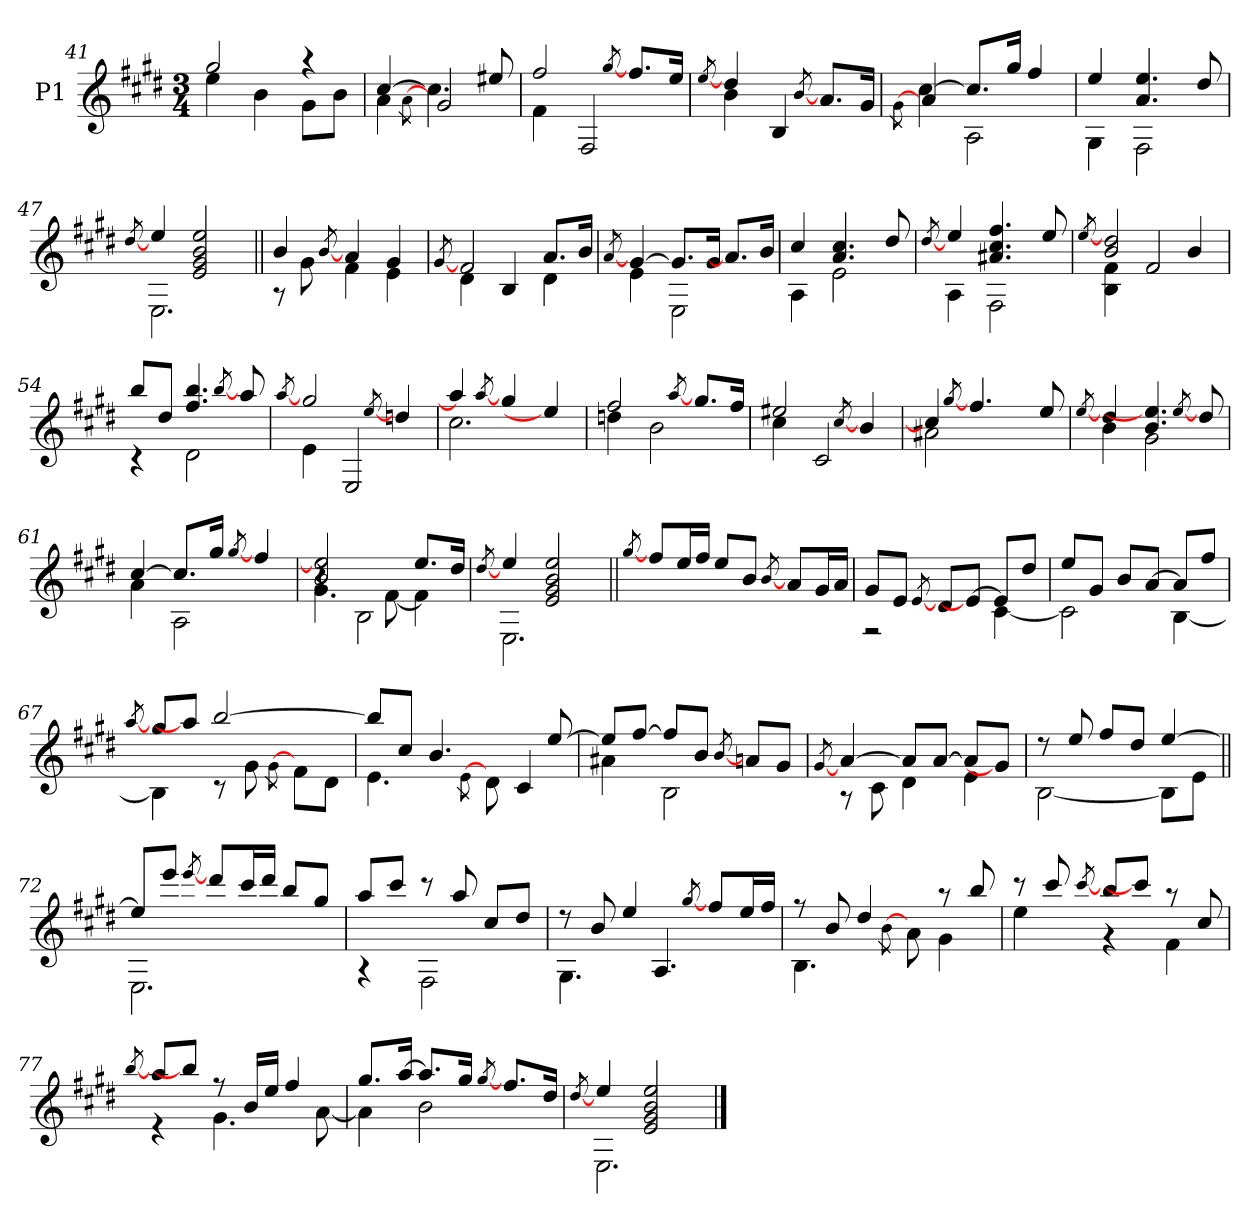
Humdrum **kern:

**kern
*part1
*staff1
*I"P1
*clefG2
*ITrd7c12
*k[f#c#g#d#]
*E:
*M3/4
=41
*^
2g#i/	4ei\
.	4Bi\
4r	8G#i\L
.	8Bi\J
=42	=42
[4c#i/	4Ai\
.	[8qAi\
4.c#i\]	2G#i/
8e#Xi/	.
=43	=43
2f#i/	4F#i\
.	2FF#i/
[8qg#i/	.
8.f#i/L	.
16ei/Jk	.
=44	=44
[8qei/	.
4d#i/	4Bi\
4ryy	4BBi/
[8qBi/	.
8.Ai/L	4ryy
16G#i/Jk	.
=45	=45
.	[8qG#i\
[4c#i\	4Ai/
8.c#i/L]	2AAi\
16g#i/Jk	.
4f#i/	.
!!LO:LB:g=z	!!
=46	=46
4ei/	4GG#i\
4.Ai/ 4.ei	2FF#i\
8d#i/	.
=47	=47
[8qd#i/	.
4ei/	2.EEi\
2Ei/ 2G#i 2Bi 2ei	.
=48||	=48||
4Bi/	8r
.	8G#i\
[8qBi/	.
4Ai/	4F#i\
4G#i/	4Ei\
=49	=49
[8qG#i/	.
2F#i/	4D#i\
.	4BBi/
8.Ai/L	4D#i\
16Bi/Jk	.
=50	=50
[8qAi/	.
4G#i/_	4Ei\
8.G#i/L]	2EEi\
16G#i/Jk	.
8.Ai/L]	.
16Bi/Jk	.
=51	=51
4c#i/	4AAi\
4.Ai/ 4.c#i	2Ei\
8d#i/	.
=52	=52
[8qd#i/	.
4ei/	4AAi\
4.A#Xi/ 4.c#i 4.f#i	2FF#i\
8ei/	.
=53	=53
[8qei/	.
2Bi/ 2d#i]	4BBi\ 4F#i
.	2F#i/
4Bi/	.
!!LO:LB:g=z	!!
=54	=54
8bi/L	4r
8d#i/J	.
4.f#i/ 4.bi	2D#i\
[8qbi/	.
8ai/	.
=55	=55
[8qai/	.
2g#i/	4Ei\
.	2EEi/
[8qei/	.
4dni/	.
=56	=56
4ai/]	2.c#i\
[8qai/	.
4g#i/	.
4ei/]	.
=57	=57
2f#i/	4dni\
.	2Bi\
[8qai/	.
8.g#i/L	.
16f#i/Jk	.
=58	=58
2e#Xi/	4c#i\
.	2C#i/
[8qc#i/	.
4Bi/	.
=59	=59
4c#i/]	2A#Xi\
[8qg#i/	.
4.f#i/	.
.	4ryy
8ei/	.
=60	=60
[8qei/	.
4d#i/	4Bi\
4.Bi/ 4.ei]	2G#i\
[8qei/	.
8d#i/	.
=61	=61
[4c#i/	4Ai\
8.c#i/L]	2AAi\
16g#i/Jk	.
[8qg#i/	.
4f#i/	.
!!LO:LB:g=z	!!
=62	=62
*	*^
2Bi/ 2ei]	4.G#i\	4r
.	.	2BBi\
.	[8F#i\	.
8.ei/L	4F#i\]	.
16d#i/Jk	.	.
*v	*v	*v
=63
[8qd#i/
*^
4ei/	2.EEi\
2Ei/ 2G#i 2Bi 2ei	.
*v	*v
=64||
[8qg#i/
8f#i/L
16ei/L
16f#i/JJ
8ei/L
8Bi/J
[8qBi/
8Ai/L
16G#i/L
16Ai/JJ
=65
*^
8G#i/L	2r
8Ei/J	.
[8qEi/	.
8D#i/L	.
8Ei/J_	.
8Ei/L]	[4C#i\
8d#i/J	.
=66	=66
8ei/L	2C#i\]
8G#i/J	.
8Bi/L	.
[8Ai/J	.
8Ai/L]	[4BBi\
8f#i/J	.
=67	=67
[8qai/	.
8g#i/L	4BBi\]
8ai/J]	.
[2bi/	8r
.	8G#i\
.	[8qG#i\
.	8F#i\L
.	8D#i\J
!!LO:LB:g=z	!!
=68	=68
8bi/L]	4.Ei\
8c#i/J	.
4.Bi/	.
.	[8qEi\
.	8D#i\
.	4C#i/
[8ei/	.
=69	=69
8ei/L]	4A#Xi\
[8f#i/J	.
8f#i/L]	2BBi\
8Bi/J	.
[8qBi/	.
8Ani/L	.
8G#i/J	.
=70	=70
[8qG#i/	.
[4Ai/	8r
.	8C#i\
8Ai/L]	4D#i\
[8Ai/J	.
8Ai/L]	4Ei\
8G#i/J]	.
=71	=71
8r	[2BBi\
8ei/	.
8f#i/L	.
8d#i/J	.
[4ei/	8BBi\L]
.	8Ei\J
=72||	=72||
8ei/L]	2.EEi\
8eei/J	.
[8qeei/	.
8dd#i/L	.
16cc#i/L	.
16dd#i/JJ	.
8bi/L	.
8g#i/J	.
=73	=73
8ai/L	4r
8cc#i/J	.
8r	2FF#i\
8ai/	.
8c#i/L	.
8d#i/J	.
!!LO:LB:g=z	!!
=74	=74
8r	4.GG#i\
8Bi/	.
4ei/	.
.	4.AAi/
[8qg#i/	.
8f#i/L	.
16ei/L	.
16f#i/JJ	.
=75	=75
8r	4.BBi\
8Bi/	.
4d#i/	.
.	[8qBi\
.	8Ai\
8r	4G#i\
8bi/	.
=76	=76
8r	4ei\
8cc#i/	.
[8qcc#i/	.
8bi/L	4r
8cc#i/J]	.
8r	4F#i\
8c#i/	.
=77	=77
[8qbi/	.
8ai/L	4r
8bi/J]	.
8r	4.G#i\
16Bi/LL	.
16ei/JJ	.
4f#i/	.
.	[8Ai\
=78	=78
8.g#i/L	4Ai\]
[16ai/Jk	.
8.ai/L]	2Bi\
16g#i/Jk	.
[8qg#i/	.
8.f#i/L	.
16d#i/Jk	.
=79	=79
[8qd#i/	.
4ei/	2.EEi\
2Ei/ 2G#i 2Bi 2ei	.
*v	*v
==
*-
